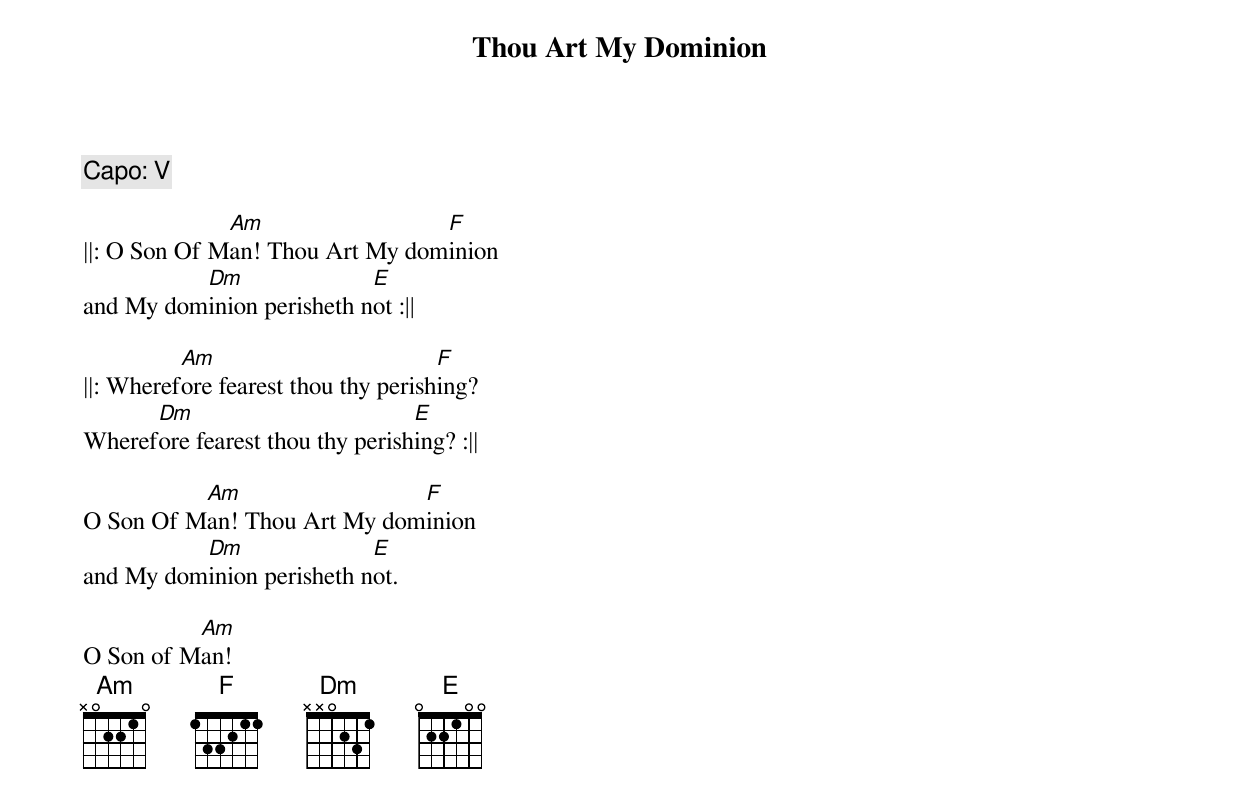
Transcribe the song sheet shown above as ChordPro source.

{title: Thou Art My Dominion}
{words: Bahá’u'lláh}
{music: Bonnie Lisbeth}
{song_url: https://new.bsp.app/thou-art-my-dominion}
{c: Capo: V}

||: O Son Of M[Am]an! Thou Art My dom[F]inion
and My dom[Dm]inion perisheth n[E]ot :||

||: Wheref[Am]ore fearest thou thy perish[F]ing?
Wheref[Dm]ore fearest thou thy perish[E]ing? :||

O Son Of M[Am]an! Thou Art My dom[F]inion
and My dom[Dm]inion perisheth n[E]ot.

O Son of M[Am]an!
